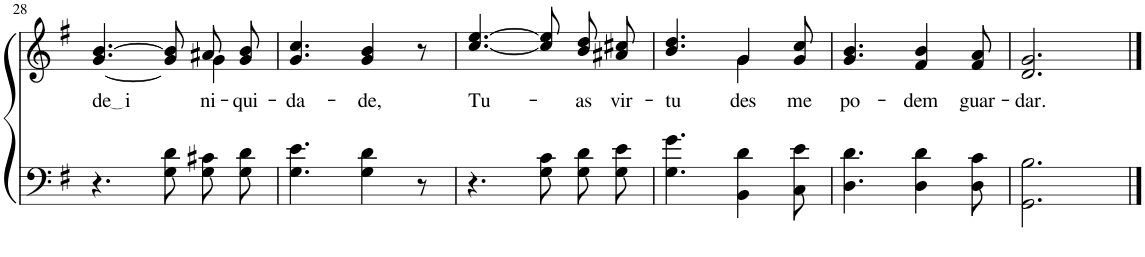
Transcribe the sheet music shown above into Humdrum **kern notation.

**kern	**kern	**text
*part2	*part1	*part1
*staff2	*staff1	*staff1
*I"Parte III e IV	*I"Parte I e II	*
!!LO:PB:g=z
*clefF4	*clefG2	*
*Trd1c2	*Trd1c2	*
*k[f#]	*k[f#]	*
*M6/8	*M6/8	*
=28	=28	=28
!	!	!LO:LY:b
*	*^	*
4.r	[4.g/ [4.b/	2ryy	de i
8G\ 8d\L	8g]/ 8b]/L	.	.
!	!	!	!LO:LY:b
8G\ 8c#X\	8a#X/	4g\	ni-
!	!	!	!LO:LY:b
8G\ 8d\J	8g/ 8b/J	.	qui-
*	*v	*v	*
=29	=29	=29
!	!	!LO:LY:b
4.G\ 4.e\	4.g/ 4.cc/	-da-
!	!	!LO:LY:b
4G\ 4d\	4g/ 4b/	-de,
8r	8r	.
=30	=30	=30
!	!	!LO:LY:b
4.r	[4.cc/ [4.ee/	Tu-
8G\ 8c\L	8cc]\ 8ee]\L	.
!	!	!LO:LY:b
8G\ 8d\	8b\ 8dd\	-as
!	!	!LO:LY:b
8G\ 8e\J	8a#X\ 8cc#X\J	vir-
=31	=31	=31
!	!	!LO:LY:b
*	*^	*
4.G\ 4.g\	4.b/ 4.dd/	4.ryy	-tu-
!	!	!	!LO:LY:b
4BB\ 4d\	4g/	4g\	-des
!	!	!	!LO:LY:b
8C\ 8e\	8g/ 8cc/	8ryy	me
=32	=32	=32	=32
!	!	!	!LO:LY:b
*	*v	*v	*
4.D\ 4.d\	4.g/ 4.b/	po-
!	!	!LO:LY:b
4D\ 4d\	4f#/ 4b/	-dem
!	!	!LO:LY:b
8D\ 8c\	8f#/ 8a/	guar-
=33	=33	=33
!	!	!LO:LY:b
2.GG\ 2.B\	2.d/ 2.g/	-dar.
==	==	==
*-	*-	*-
